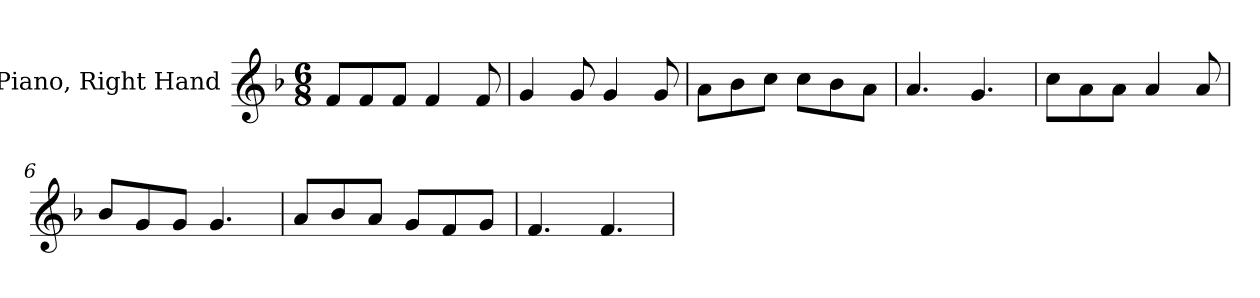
**kern
*part1
*staff1
*I"Piano, Right Hand
*I'Pno.
*clefG2
*k[b-]
*M6/8
*MM85
=1
8f/L
8f/
8f/J
4f/
8f/
=2
4g/
8g/
4g/
8g/
=3
8a\L
8b-\
8cc\J
8cc\L
8b-\
8a\J
=4
4.a/
4.g/
=5
8cc\L
8a\
8a\J
4a/
8a/
=6
8b-/L
8g/
8g/J
4.g/
=7
8a/L
8b-/
8a/J
8g/L
8f/
8g/J
!!LO:LB:g=z
=8
4.f/
4.f/
=
*-
